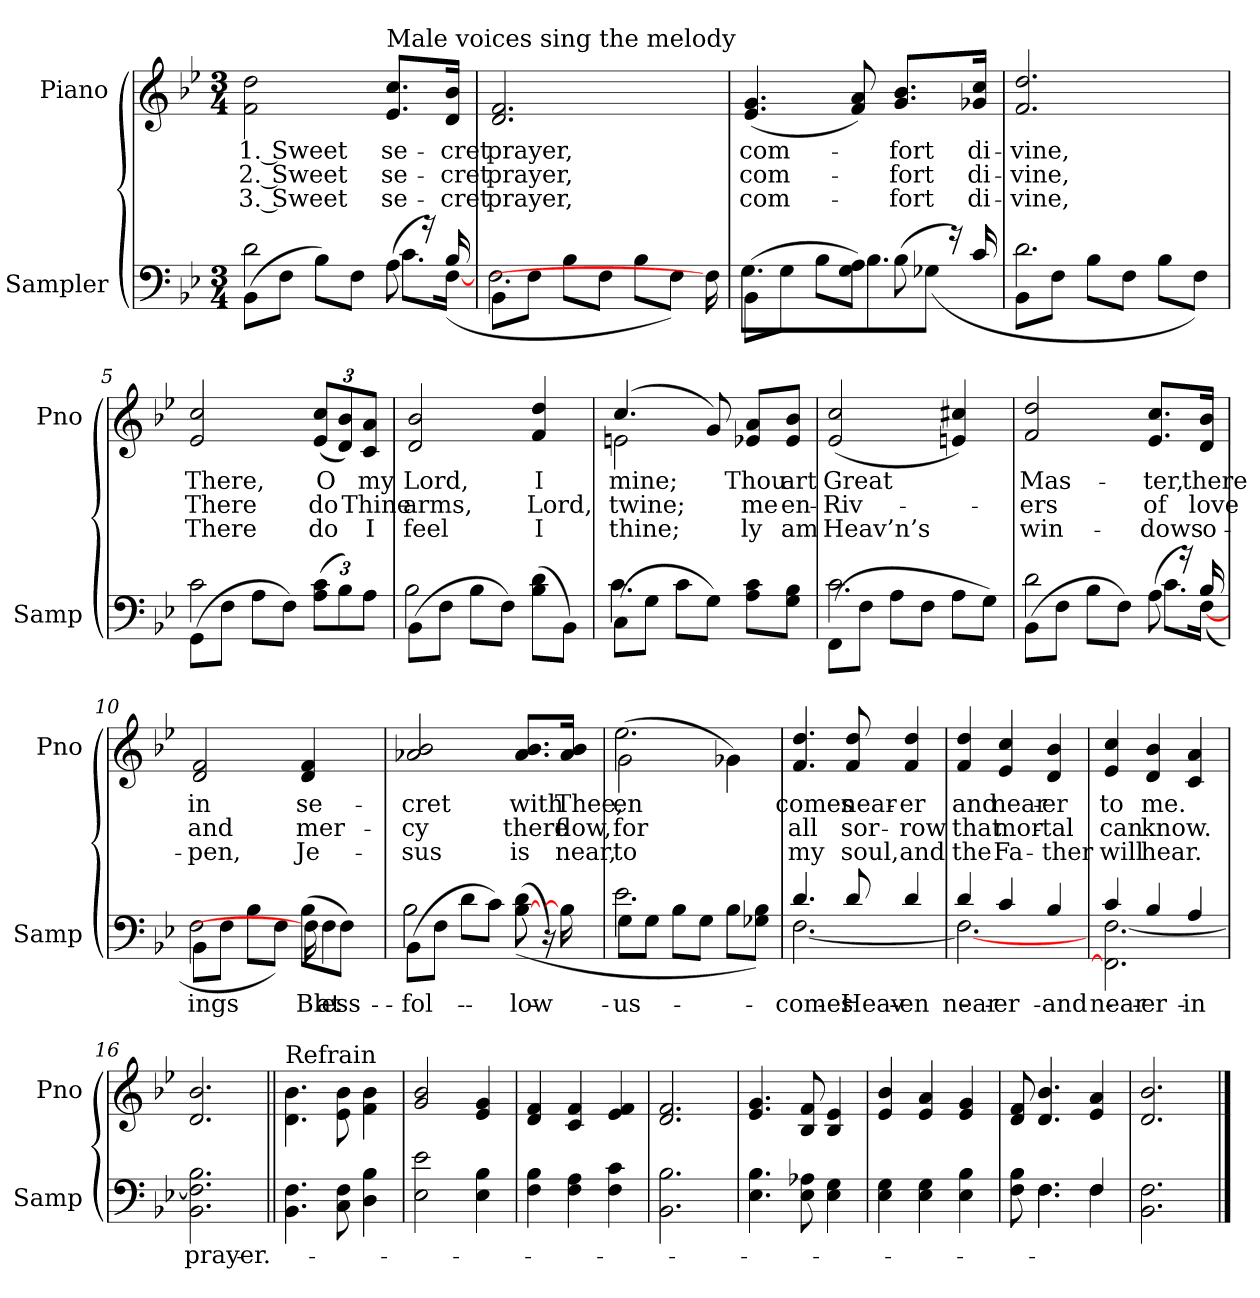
**kern	**text	**kern	**text	**text	**text
*part2	*part2	*part1	*part1	*part1	*part1
*staff2	*staff2	*staff1	*staff1	*staff1	*staff1
*I"Sampler	*	*I"Piano	*	*	*
*I'Samp	*	*I'Pno	*	*	*
*clefF4	*	*clefG2	*	*	*
*k[b-e-]	*	*k[b-e-]	*	*	*
*B-:	*	*B-:	*	*	*
*M3/4	*	*M3/4	*	*	*
=1	=1	=1	=1	=1	=1
*^	*	*	*	*	*
(8BB-\L	2d	.	2f\ 2dd\	1. Sweet	2. Sweet	3. Sweet
8F\J	.	.	.	.	.	.
8B-\L)	.	.	.	.	.	.
8F\J	.	.	.	.	.	.
!	!	!	!LO:TX:t=Male voices sing the melody	!	!	!
(8A\	8.c\L	.	8.e-/ 8.cc/L	se-	se-	se-
16r)	.	.	.	.	.	.
16B-/	([16F\Jk	.	16d/ 16b-/Jk	-cret	-cret	-cret
=2	=2	=2	=2	=2	=2	=2
8BB-\L	2.F	.	2.d 2.f	prayer,	prayer,	prayer,
8F\J	.	.	.	.	.	.
8B-\L	.	.	.	.	.	.
8F\J	.	.	.	.	.	.
8B-\L	.	.	.	.	.	.
8F\J)	.	.	.	.	.	.
16ryy	16F]	.	16ryy	.	.	.
=3	=3	=3	=3	=3	=3	=3
(8BB-\L	4.G	.	(4.e- 4.g	com-	com-	com-
8G\J	.	.	.	.	.	.
8B-\L	.	.	.	.	.	.
8G\ 8A\J)	8.B-	.	8f 8a)	.	.	.
(8B-\	.	.	8.g/ 8.b-/L	-fort	-fort	-fort
.	(8G-XJ	.	.	.	.	.
16r)	.	.	.	.	.	.
16c/	16ryy	.	16g-X/ 16cc/Jk	di-	di-	di-
=4	=4	=4	=4	=4	=4	=4
8BB-\L	2.d	.	2.f 2.dd	-vine,	-vine,	-vine,
8F\J	.	.	.	.	.	.
8B-\L	.	.	.	.	.	.
8F\J	.	.	.	.	.	.
8B-\L	.	.	.	.	.	.
8F\J)	.	.	.	.	.	.
=5	=5	=5	=5	=5	=5	=5
(8GG\L	2c	.	2e- 2cc	There,	There	There
8F\J	.	.	.	.	.	.
8A\L	.	.	.	.	.	.
8F\J)	.	.	.	.	.	.
(12A\ 12c\L	4ryy	.	(12e-/ 12cc/L	O	do	do
12B-\)	.	.	12d/ 12b-/)	.	.	.
12A\J	.	.	12c/ 12a/J	my	Thine	I
=6	=6	=6	=6	=6	=6	=6
(8BB-\L	2B-	.	2d 2b-	Lord,	arms,	feel
8F\J	.	.	.	.	.	.
8B-\L	.	.	.	.	.	.
8F\J)	.	.	.	.	.	.
(8B-\ 8d\L	4ryy	.	4f 4dd	I	Lord,	I
8BB-\J)	.	.	.	.	.	.
=7	=7	=7	=7	=7	=7	=7
*	*	*	*^	*	*	*
(8C\L	4.c	.	(4.cc/	2en	mine;	-twine;	thine;
8G\J	.	.	.	.	.	.	.
8c\L	.	.	.	.	.	.	.
8G\J)	4.ryy	.	8g/)	.	.	.	.
8A\ 8c\L	.	.	8e-/ 8a/L	4ryy	Thou	me	-ly
8G\ 8B-\J	.	.	8e-/ 8b-/J	.	art	en-	am
*	*	*	*v	*v	*	*	*
=8	=8	=8	=8	=8	=8	=8
(8FF\L	2.c	.	(2e- 2cc	Great	Riv-	Heav’n’s
8F\J	.	.	.	.	.	.
8A\L	.	.	.	.	.	.
8F\J	.	.	.	.	.	.
8A\L	.	.	4en 4cc#X)	.	.	.
8G\J)	.	.	.	.	.	.
=9	=9	=9	=9	=9	=9	=9
(8BB-\L	2d	.	2f 2dd	Mas-	-ers	win-
8F\J	.	.	.	.	.	.
8B-\L	.	.	.	.	.	.
8F\J)	.	.	.	.	.	.
(8A\	8.c\L	.	8.e-/ 8.cc/L	-ter,	of	-dows
16r)	.	.	.	.	.	.
16B-/	([16F\Jk	.	16d/ 16b-/Jk	there	love	o-
=10	=10	=10	=10	=10	=10	=10
8BB-\L	2F	-ings	2d 2f	in	and	-pen,
8F\J	.	.	.	.	.	.
8B-\L	.	.	.	.	.	.
8F\J)	.	.	.	.	.	.
(8B-\L	16F]	Bless-	4d 4f	se-	mer-	Je-
.	4F	at-	.	.	.	.
8F\J)	.	.	.	.	.	.
16ryy	.	.	16ryy	.	.	.
=11	=11	=11	=11	=11	=11	=11
(8BB-\L	2B-	fol-	2a-X 2b-	-cret	-cy	-sus
8F\J	.	.	.	.	.	.
8d\L	.	.	.	.	.	.
8c\J)	.	.	.	.	.	.
([8B-\ 8d\	(8B-	-low	8.a-/ 8.b-/L	with	there	is
16r)	8ryy	.	.	.	.	.
16B-]	.	.	16a-/ 16b-/Jk	Thee,	flow,	near,
=12	=12	=12	=12	=12	=12	=12
*	*	*	*^	*	*	*
8G\L	2.e-	us	(2g\	2.ee-	-en	for	to
8G\J	.	.	.	.	.	.	.
8B-\L	.	.	.	.	.	.	.
8G\J	.	.	.	.	.	.	.
8B-\L	.	.	4g-X\)	.	.	.	.
8G-X\ 8B-\J)	.	.	.	.	.	.	.
*	*	*	*v	*v	*	*	*
=13	=13	=13	=13	=13	=13	=13
4.d/	[2.F	comes	4.f 4.dd	comes	all	my
8d/	.	Heav-	8f 8dd	near-	sor-	soul,
4d/	.	-en	4f 4dd	-er	-row	and
=14	=14	=14	=14	=14	=14	=14
4d/	2.F_	near-	4f 4dd	and	that	the
4c/	.	-er	4e- 4cc	near-	mor-	Fa-
4B-/	.	and	4d 4b-	-er	-tal	-ther
=15	=15	=15	=15	=15	=15	=15
4c/	2.FF] [2.F	near-	4e- 4cc	to	can	will
4B-/	.	-er	4d 4b-	me.	know.	hear.
4A/	.	in	4c 4a	.	.	.
*v	*v	*	*	*	*	*
=16	=16	=16	=16	=16	=16
2.BB- 2.F] 2.B-	prayer.	2.d 2.b-	.	.	.
=17||	=17||	=17||	=17||	=17||	=17||
!	!	!LO:TX:t=Refrain	!	!	!
4.BB- 4.F	.	4.d\ 4.b-\	.	.	.
8C 8F	.	8e-\ 8b-\	.	.	.
4D 4B-	.	4f\ 4b-\	.	.	.
=18	=18	=18	=18	=18	=18
2E- 2e-	.	2g 2b-	.	.	.
4E- 4B-	.	4e- 4g	.	.	.
=19	=19	=19	=19	=19	=19
4F 4B-	.	4d 4f	.	.	.
4F 4A	.	4c 4f	.	.	.
4F 4c	.	4e- 4f	.	.	.
=20	=20	=20	=20	=20	=20
2.BB- 2.B-	.	2.d 2.f	.	.	.
=21	=21	=21	=21	=21	=21
4.E- 4.B-	.	4.e- 4.g	.	.	.
8E- 8A-X	.	8B- 8f	.	.	.
4E- 4G	.	4B- 4e-	.	.	.
=22	=22	=22	=22	=22	=22
4E- 4G	.	4e- 4b-	.	.	.
4E- 4G	.	4e- 4a	.	.	.
4E- 4B-	.	4e- 4g	.	.	.
=23	=23	=23	=23	=23	=23
*^	*	*	*	*	*
8F 8B-	8ryy	.	8d 8f	.	.	.
4.F\	4.F	.	4.d 4.b-	.	.	.
4F/	4F	.	4e- 4a	.	.	.
*v	*v	*	*	*	*	*
=24	=24	=24	=24	=24	=24
2.BB- 2.F	.	2.d 2.b-	.	.	.
==	==	==	==	==	==
*-	*-	*-	*-	*-	*-
